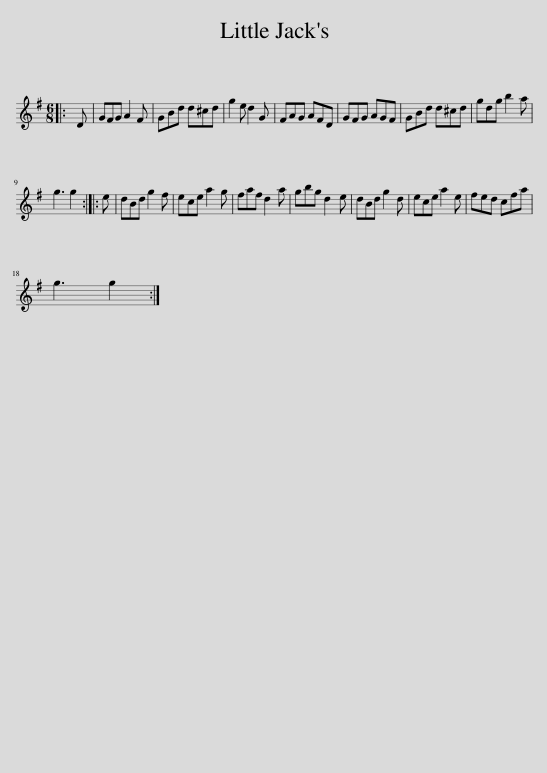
X:1
L:1/8
M:6/8
I:linebreak $
K:G
V:1 treble
V:1
|: D | GFG A2 F | GBd d^cd | g2 e d2 G | FAG AFD | %5
 GFG AGF | GBd d^cd | gdg b2 a |$ g3 g2 :: e | %10
 dBd g2 f | ece a2 g | faf d2 a | gbg d2 e | dBd g2 d | %15
 ece a2 e | fed cfa |$ g3 g2 :| %18
